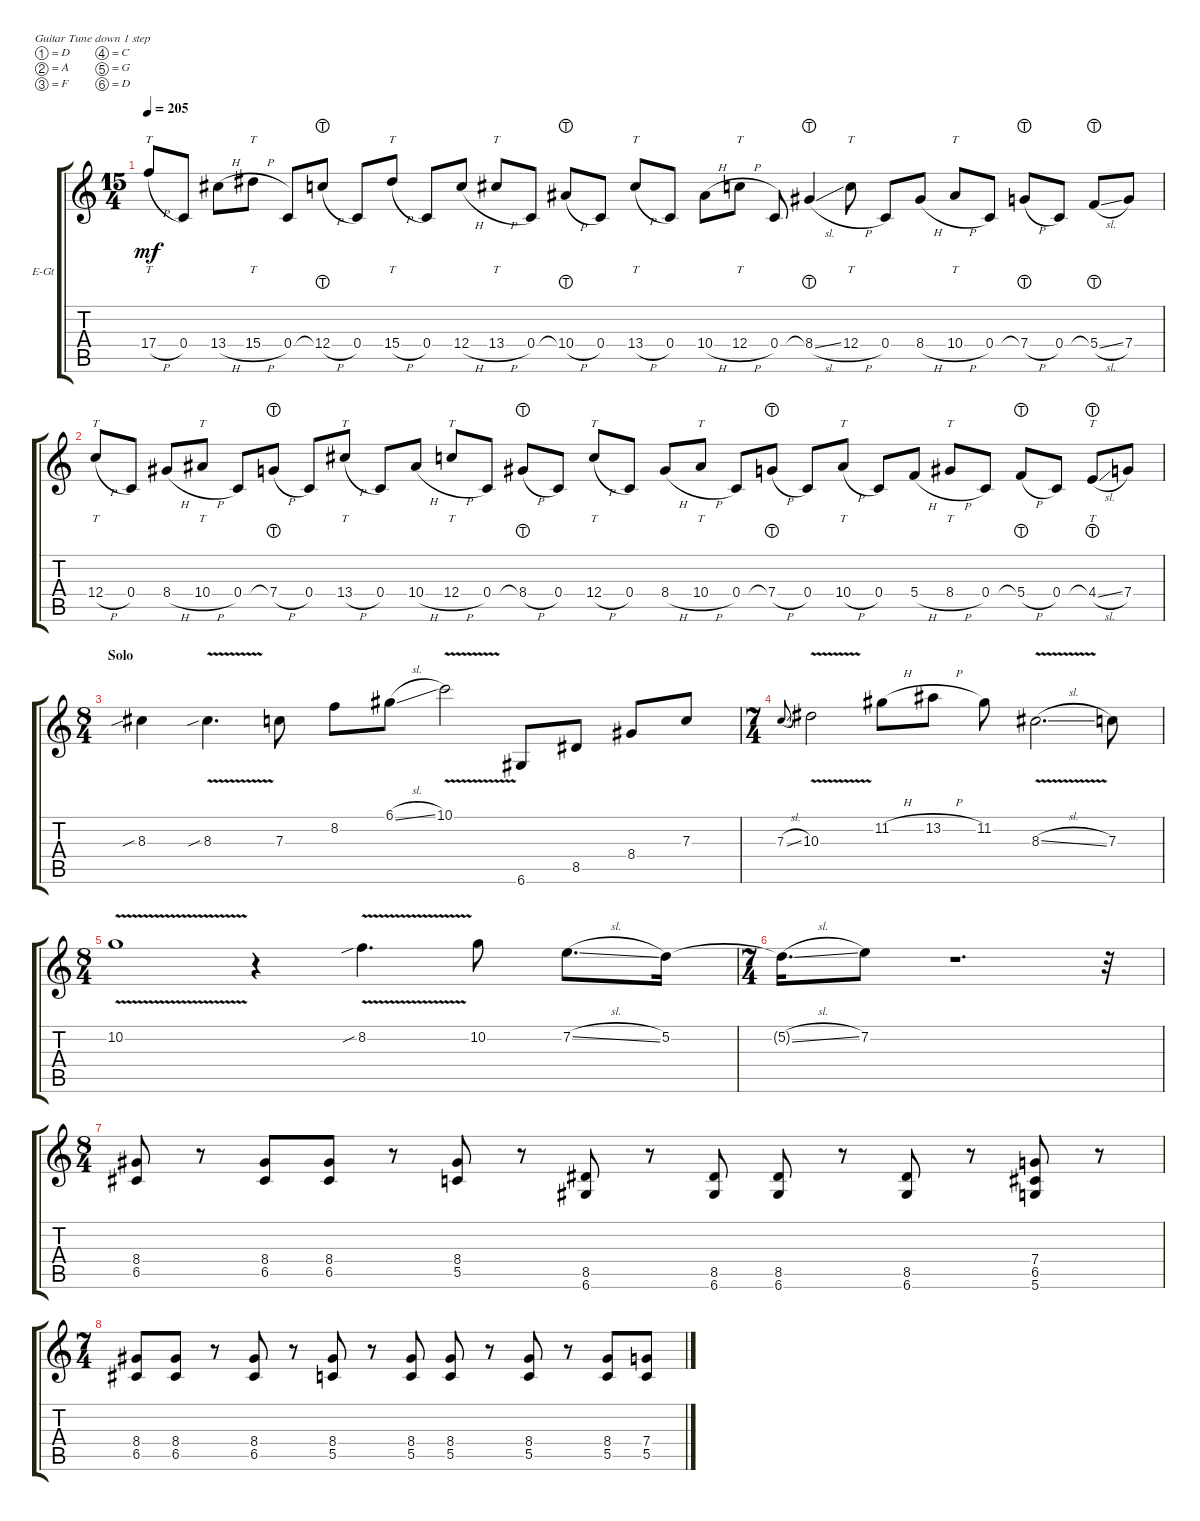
\defaultSystemsLayout 4
\bracketExtendMode groupsimilarinstruments
\firstSystemTrackNameOrientation horizontal
\otherSystemsTrackNameOrientation horizontal
\track ("Arnaud Pontacq" "E-Gt") {instrument distortionguitar}
\staff {score tabs}
\tuning (D4 A3 F3 C3 G2 D2)
\ts (15 4)
\tempo 205
\clef g2
\ks c
17.4{h}.8{tt dy mf} 0.4.8 13.4{h}.8 15.4{h}.8{tt} 0.4.8 12.4{h lht}.8 0.4.8 15.4{h}.8{tt} 0.4.8 12.4{h}.8 13.4{h}.8{tt} 0.4.8 10.4{h lht}.8 0.4.8 13.4{h}.8{tt} 0.4.8 10.4{h}.8 12.4{h}.8{tt} 0.4.8 8.4{sl lht}.4 12.4{h}.8{tt} 0.4.8 8.4{h}.8 10.4{h}.8{tt} 0.4.8 7.4{h lht}.8 0.4.8 5.4{sl lht}.8 7.4.8 |
12.4{h}.8{tt} 0.4.8 8.4{h}.8 10.4{h}.8{tt} 0.4.8 7.4{h lht}.8 0.4.8 13.4{h}.8{tt} 0.4.8 10.4{h}.8 12.4{h}.8{tt} 0.4.8 8.4{h lht}.8 0.4.8 12.4{h}.8{tt} 0.4.8 8.4{h}.8 10.4{h}.8{tt} 0.4.8 7.4{h lht}.8 0.4.8 10.4{h}.8{tt} 0.4.8 5.4{h}.8 8.4{h}.8{tt} 0.4.8 5.4{h lht}.8 0.4.8 4.4{sl lht}.8{tt} 7.4.8 |
\ts (8 4)
\section ("" "Solo")
8.3{sib}.4 8.3{v sib}.4{d} 7.3.8 8.2.8 6.1{sl}.8 10.1{v}.2 6.6.8 8.5.8 8.4.8 7.3.8 |
\ts (7 4)
7.3{sl}.8{gr onbeat} 10.3{v}.2 11.2{h}.8 13.2{h}.8 11.2.8 8.3{v sl}.2{d} 7.3.8 |
\ts (8 4)
10.2{v}.1 r.4 8.2{v sib}.4{d} 10.2.8 7.2{sl}.8{d} 5.2.16 |
\ts (7 4)
5.2{sl t}.16{d} 7.2.8 r.1{d} r.32 |
\ts (8 4)
(6.5 8.4).8 r.8 (6.5 8.4).8 (6.5 8.4).8 r.8 (5.5 8.4).8 r.8 (8.5 6.6).8 r.8 (6.6 8.5).8 (6.6 8.5).8 r.8 (6.6 8.5).8 r.8 (5.6 6.5 7.4).8 r.8 |
\ts (7 4)
(6.5 8.4).8 (6.5 8.4).8 r.8 (6.5 8.4).8 r.8 (5.5 8.4).8 r.8 (5.5 8.4).8 (5.5 8.4).8 r.8 (5.5 8.4).8 r.8 (5.5 8.4).8 (5.5 7.4).8
